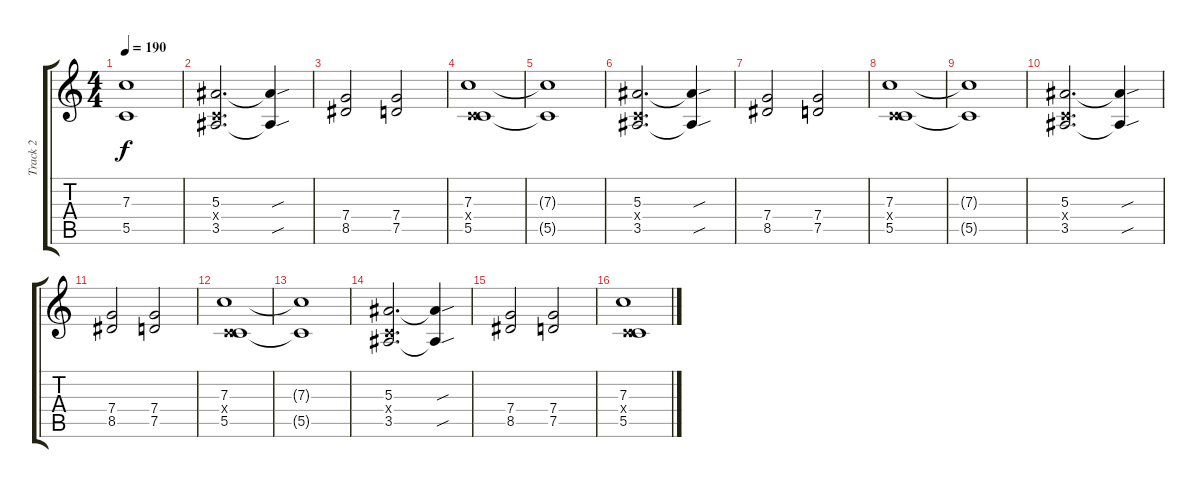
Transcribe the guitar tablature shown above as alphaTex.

\track ("Track 2" "Track 2") {instrument distortionguitar}
\staff {score tabs}
\tuning (D4 A3 F3 C3 G2 C2) {hide}
\ts (4 4)
\tempo 190
\clef g2
\ks c
(7.3{t} 5.5{t}).1{dy f} |
(5.3 0.4{x} 3.5).2{d} (5.3{sou t} 3.5{sou t}).4 |
(7.4 8.5).2 (7.4 7.5).2 |
(7.3 0.4{x} 5.5).1 |
(7.3{t} 5.5{t}).1 |
(5.3 0.4{x} 3.5).2{d} (5.3{sou t} 3.5{sou t}).4 |
(7.4 8.5).2 (7.4 7.5).2 |
(7.3 0.4{x} 5.5).1 |
(7.3{t} 5.5{t}).1 |
(5.3 0.4{x} 3.5).2{d} (5.3{sou t} 3.5{sou t}).4 |
(7.4 8.5).2 (7.4 7.5).2 |
(7.3 0.4{x} 5.5).1 |
(7.3{t} 5.5{t}).1 |
(5.3 0.4{x} 3.5).2{d} (5.3{sou t} 3.5{sou t}).4 |
(7.4 8.5).2 (7.4 7.5).2 |
(7.3 0.4{x} 5.5).1
